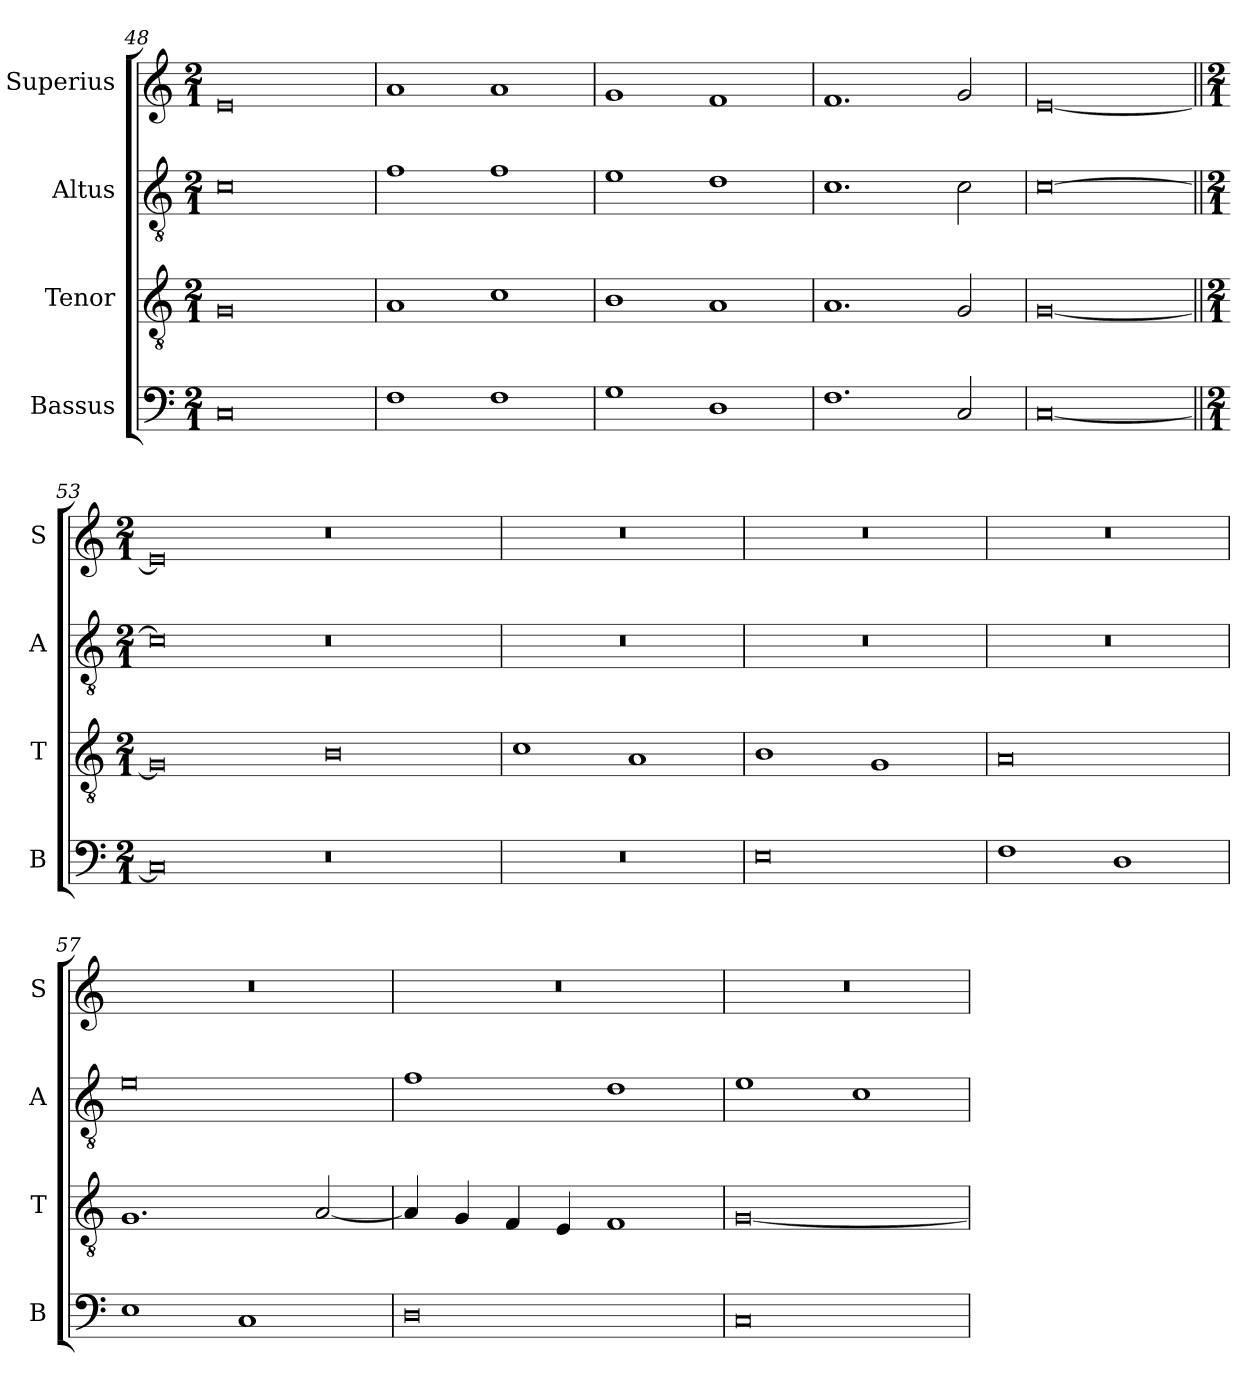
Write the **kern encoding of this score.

**kern	**kern	**kern	**kern
*part4	*part3	*part2	*part1
*staff4	*staff3	*staff2	*staff1
*I"Bassus	*I"Tenor	*I"Altus	*I"Superius
*I'B	*I'T	*I'A	*I'S
*clefF4	*clefGv2	*clefGv2	*clefG2
*k[]	*k[]	*k[]	*k[]
*C:	*C:	*C:	*C:
*M2/1	*M2/1	*M2/1	*M2/1
=48	=48	=48	=48
0C	0G	0c	0e
=49	=49	=49	=49
1F	1A	1f	1a
1F	1c	1f	1a
=50	=50	=50	=50
1G	1B	1e	1g
1D	1A	1d	1f
=51	=51	=51	=51
1.F	1.A	1.c	1.f
2C	2G	2c	2g
=52	=52	=52	=52
[0C	[0G	[0c	[0e
=53||	=53||	=53||	=53||
*M2/1	*M2/1	*M2/1	*M2/1
0C]	0G]	0c]	0e]
0r	0B	0r	0r
=54	=54	=54	=54
0r	1c	0r	0r
.	1A	.	.
=55	=55	=55	=55
0E	1B	0r	0r
.	1G	.	.
=56	=56	=56	=56
1F	0A	0r	0r
1D	.	.	.
=57	=57	=57	=57
1E	1.G	0e	0r
1C	.	.	.
.	[2A	.	.
=58	=58	=58	=58
0D	4A]	1f	0r
.	4G	.	.
.	4F	.	.
.	4E	.	.
.	1F	1d	.
=59	=59	=59	=59
0C	[0G	1e	0r
.	.	1c	.
=	=	=	=
*-	*-	*-	*-
